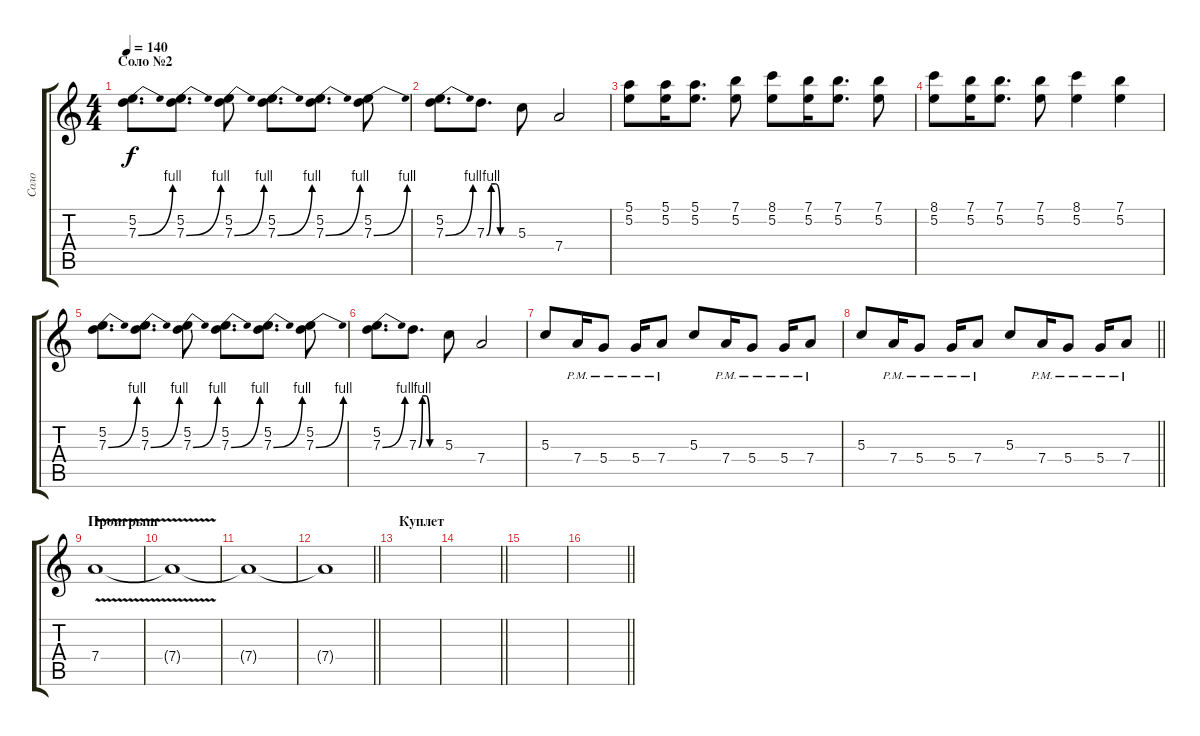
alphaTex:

\track ("Соло" "Соло") {instrument overdrivenguitar}
\staff {score tabs}
\tuning (E4 B3 G3 D3 A2 E2) {hide}
\ts (4 4)
\section ("" "Соло №2")
\tempo 140
\clef g2
\ks c
(5.2 7.3{be (bend 0 0 60 4)}).8{d dy f} (5.2 7.3{be (bend 0 0 60 4)}).8{d} (5.2 7.3{be (bend 0 0 60 4)}).8 (5.2 7.3{be (bend 0 0 60 4)}).8{d} (5.2 7.3{be (bend 0 0 60 4)}).8{d} (5.2 7.3{be (bend 0 0 60 4)}).8 |
(5.2 7.3{be (bend 0 0 60 4)}).8{d} 7.3{be (custom 0 0 10 4 20 4 30 0 60 0)}.8{d} 5.3.8 7.4.2 |
(5.1 5.2).8 (5.1 5.2).16 (5.1 5.2).8{d} (7.1 5.2).8 (8.1 5.2).8 (7.1 5.2).16 (7.1 5.2).8{d} (7.1 5.2).8 |
(8.1 5.2).8 (7.1 5.2).16 (7.1 5.2).8{d} (7.1 5.2).8 (8.1 5.2).4 (7.1 5.2).4 |
(5.2 7.3{be (bend 0 0 60 4)}).8{d} (5.2 7.3{be (bend 0 0 60 4)}).8{d} (5.2 7.3{be (bend 0 0 60 4)}).8 (5.2 7.3{be (bend 0 0 60 4)}).8{d} (5.2 7.3{be (bend 0 0 60 4)}).8{d} (5.2 7.3{be (bend 0 0 60 4)}).8 |
(5.2 7.3{be (bend 0 0 60 4)}).8{d} 7.3{be (custom 0 0 10 4 20 4 30 0 60 0)}.8{d} 5.3.8 7.4.2 |
5.3.8 7.4{pm}.16 5.4{pm}.8 5.4{pm}.16 7.4{pm}.8 5.3.8 7.4{pm}.16 5.4{pm}.8 5.4{pm}.16 7.4{pm}.8 |
\barLineRight lightlight
5.3.8 7.4{pm}.16 5.4{pm}.8 5.4{pm}.16 7.4{pm}.8 5.3.8 7.4{pm}.16 5.4{pm}.8 5.4{pm}.16 7.4{pm}.8 |
\section ("" "Проигрыш")
7.4{v}.1{volume 0} |
7.4{t}.1 |
7.4{t}.1 |
\barLineRight lightlight
7.4{t}.1 |
\section ("" "Куплет")
|
\barLineRight lightlight
|
|
\barLineRight lightlight
